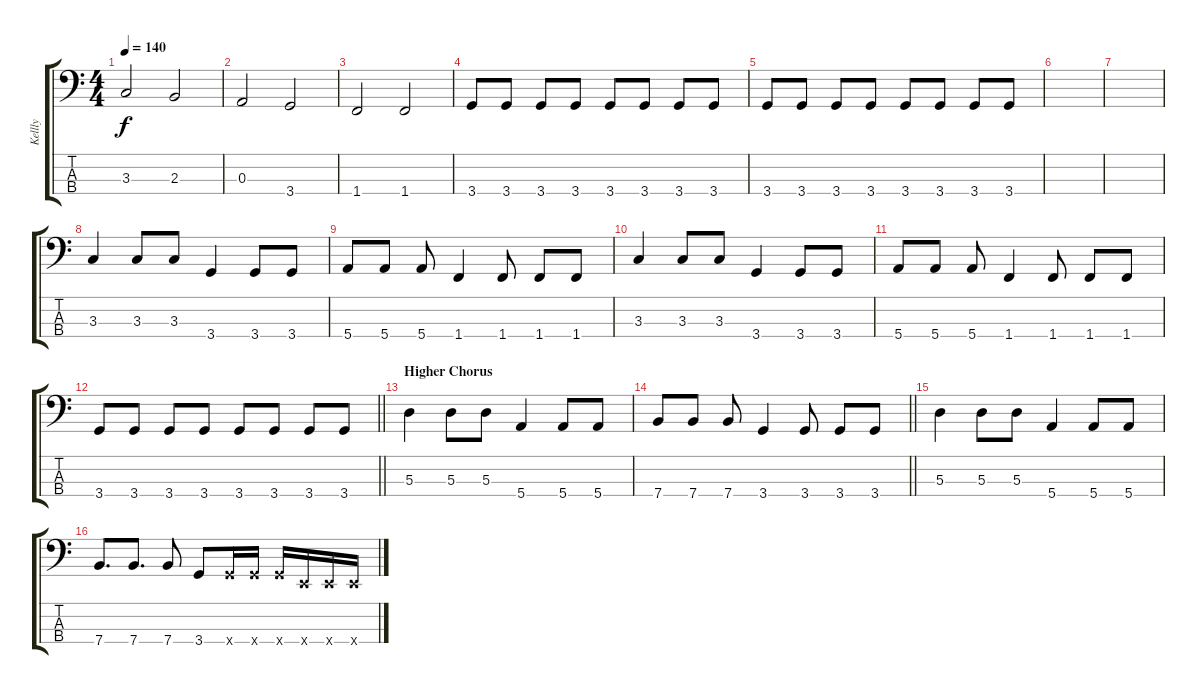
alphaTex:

\track ("Kellly" "Kellly") {instrument electricbassfinger}
\staff {score tabs}
\tuning (G2 D2 A1 E1) {hide}
\ts (4 4)
\tempo 140
\clef f4
\ks c
3.3.2{dy f} 2.3.2 |
0.3.2 3.4.2 |
1.4.2 1.4.2 |
3.4.8 3.4.8 3.4.8 3.4.8 3.4.8 3.4.8 3.4.8 3.4.8 |
3.4.8 3.4.8 3.4.8 3.4.8 3.4.8 3.4.8 3.4.8 3.4.8 |
|
|
3.3.4 3.3.8 3.3.8 3.4.4 3.4.8 3.4.8 |
5.4.8 5.4.8 5.4.8 1.4.4 1.4.8 1.4.8 1.4.8 |
3.3.4 3.3.8 3.3.8 3.4.4 3.4.8 3.4.8 |
5.4.8 5.4.8 5.4.8 1.4.4 1.4.8 1.4.8 1.4.8 |
\barLineRight lightlight
3.4.8 3.4.8 3.4.8 3.4.8 3.4.8 3.4.8 3.4.8 3.4.8 |
\section ("" "Higher Chorus")
5.3.4 5.3.8 5.3.8 5.4.4 5.4.8 5.4.8 |
\barLineRight lightlight
7.4.8 7.4.8 7.4.8 3.4.4 3.4.8 3.4.8 3.4.8 |
5.3.4 5.3.8 5.3.8 5.4.4 5.4.8 5.4.8 |
7.4.8{d} 7.4.8{d} 7.4.8 3.4.8 3.4{x}.16 3.4{x}.16 3.4{x}.16 0.4{x}.16 0.4{x}.16 0.4{x}.16
